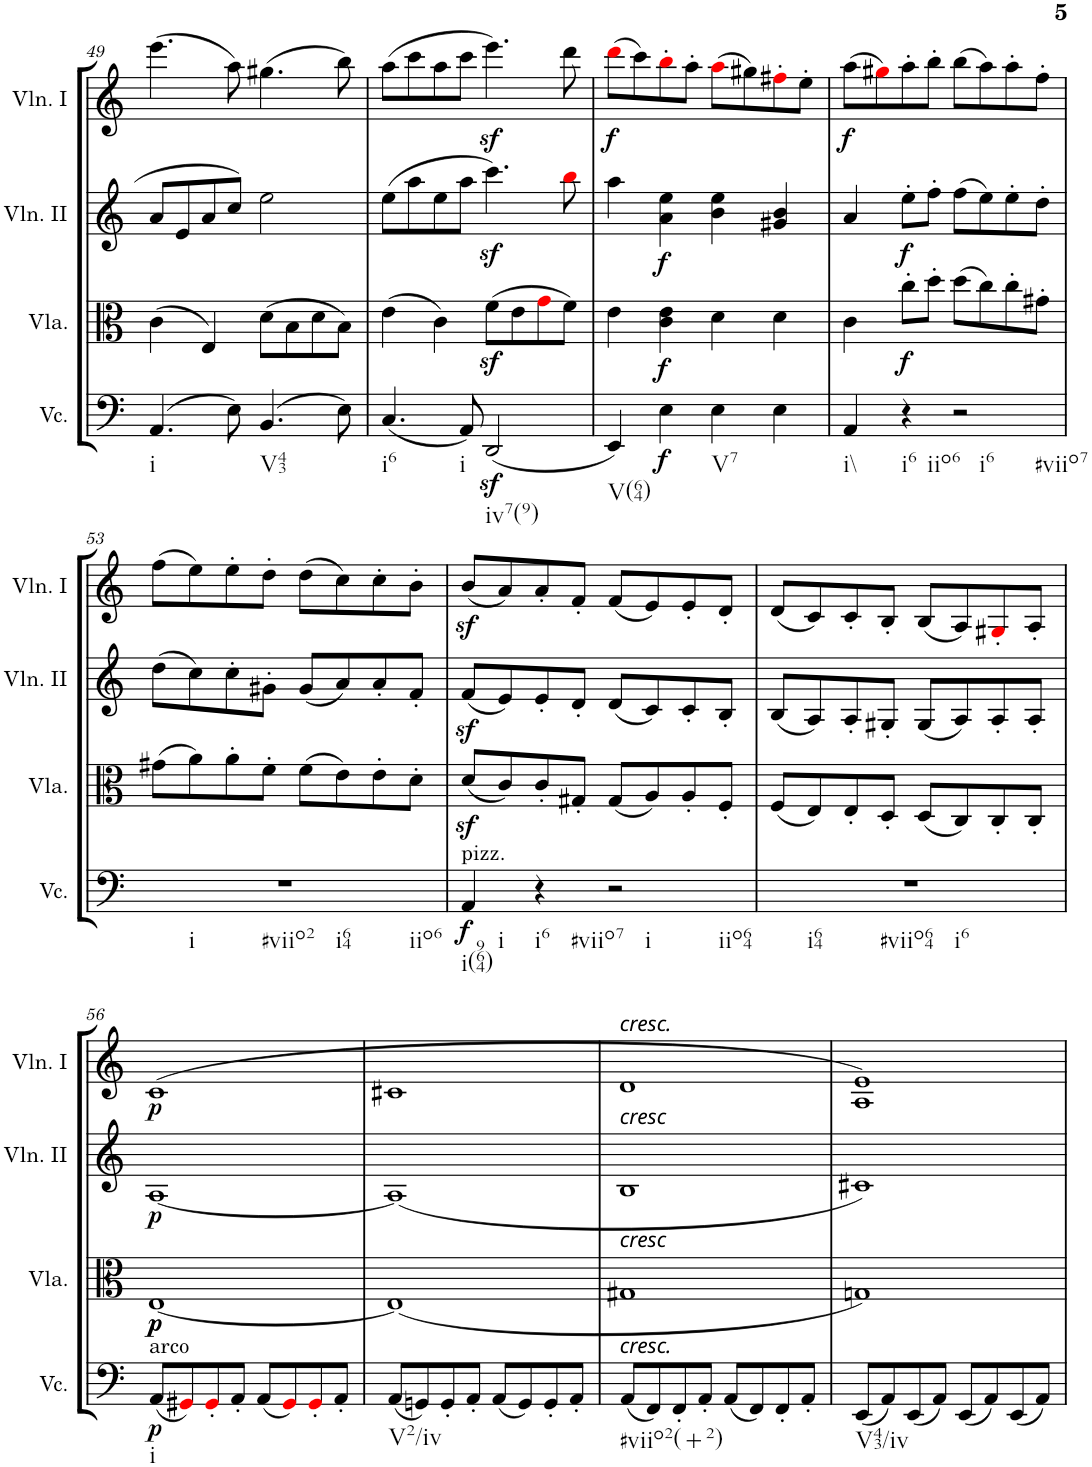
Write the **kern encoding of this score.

**kern	**dynam	**kern	**dynam	**kern	**dynam	**kern	**dynam
*part4	*part4	*part3	*part3	*part2	*part2	*part1	*part1
*staff4	*staff4	*staff3	*staff3	*staff2	*staff2	*staff1	*staff1
*I"Violoncello	*	*I"Viola	*	*I"Violino II	*	*I"Violino I	*
*I'Vc.	*	*I'Vla.	*	*I'Vln. II	*	*I'Vln. I	*
!!LO:PB:g=z
*clefF4	*	*clefC3	*	*clefG2	*	*clefG2	*
*k[]	*	*k[]	*	*k[]	*	*k[]	*
*M2/2	*	*M2/2	*	*M2/2	*	*M2/2	*
*met(c|)	*	*met(c|)	*	*met(c|)	*	*met(c|)	*
=49	=49	=49	=49	=49	=49	=49	=49
!LO:TX:b:t=i	!	!	!	!	!	!	!
(>4.AA/	.	(>4c\	.	8a/L	.	(>4.eee\	.
.	.	.	.	8e/	.	.	.
.	.	4E/)	.	8a/	.	.	.
8E\)	.	.	.	8cc/J	.	8aa\)	.
!LO:TX:b:t=V43	!	!	!	!	!	!	!
(>4.BB/	.	(>8d\L	.	2ee\	.	(>4.gg#X\	.
.	.	8B\	.	.	.	.	.
.	.	8d\	.	.	.	.	.
8E\)	.	8B\J)	.	.	.	8bb\)	.
=50	=50	=50	=50	=50	=50	=50	=50
!LO:TX:b:t=i6	!	!	!	!	!	!	!
(<4.C/	.	(>4e\	.	(>8ee\L	.	(>8aa\L	.
.	.	.	.	8aa\	.	8ccc\	.
.	.	4c\)	.	8ee\	.	8aa\	.
!LO:TX:b:t=i	!	!	!	!	!	!	!
8AA/)	.	.	.	8aa\J	.	8ccc\J	.
!LO:TX:b:t=iv7(9)	!	!	!	!	!	!	!
(<2DDz</	.	(>8fz<\L	.	4.cccz<\)	.	4.eeez<\)	.
.	.	8e\	.	.	.	.	.
.	.	8gi\	.	.	.	.	.
.	.	8f\J)	.	8bbi\	.	8ddd\	.
=51	=51	=51	=51	=51	=51	=51	=51
!LO:TX:b:t=V(64)	!	!	!	!	!	!	!
!	!	!	!	!	!	!	!LO:DY:b
4EE/)	.	4e\	.	4aa\	.	(>8dddi\L	f
.	.	.	.	.	.	8ccc\)	.
!	!LO:DY:b	!	!LO:DY:b	!	!LO:DY:b	!	!
4E\	f	4c\ 4e\	f	4a\ 4ee\	f	8bb'i\	.
.	.	.	.	.	.	8aa'\J	.
!LO:TX:b:t=V7	!	!	!	!	!	!	!
4E\	.	4d\	.	4b\ 4ee\	.	(>8aai\L	.
.	.	.	.	.	.	8gg#X\)	.
4E\	.	4d\	.	4g#X/ 4b/	.	8ff#X'i\	.
.	.	.	.	.	.	8ee'\J	.
=52	=52	=52	=52	=52	=52	=52	=52
!LO:TX:b:t=i\\	!	!	!	!	!	!	!
!	!	!	!	!	!	!	!LO:DY:b
4AA/	.	4c\	.	4a/	.	(>8aa\L	f
.	.	.	.	.	.	8gg#Xi\)	.
!LO:TX:b:t=i6	!	!	!	!	!	!	!
!LO:TX:b:t=iio6	!	!	!	!	!	!	!
!	!	!	!LO:DY:b	!	!LO:DY:b	!	!
4r	.	8cc'\L	f	8ee'\L	f	8aa'\	.
.	.	8dd'\J	.	8ff'\J	.	8bb'\J	.
!LO:TX:b:t=i6	!	!	!	!	!	!	!
!LO:TX:b:t=#viio7	!	!	!	!	!	!	!
2r	.	(>8dd\L	.	(>8ff\L	.	(>8bb\L	.
.	.	8cc\)	.	8ee\)	.	8aa\)	.
.	.	8cc'\	.	8ee'\	.	8aa'\	.
.	.	8g#X'\J	.	8dd'\J	.	8ff'\J	.
!!LO:LB:g=z
=53	=53	=53	=53	=53	=53	=53	=53
!LO:TX:b:t=i	!	!	!	!	!	!	!
!LO:TX:b:t=#viio2	!	!	!	!	!	!	!
!LO:TX:b:t=i64	!	!	!	!	!	!	!
!LO:TX:b:t=iio6	!	!	!	!	!	!	!
1r	.	(>8g#X\L	.	(>8dd\L	.	(>8ff\L	.
.	.	8a\)	.	8cc\)	.	8ee\)	.
.	.	8a'\	.	8cc'\	.	8ee'\	.
.	.	8f'\J	.	8g#X'\J	.	8dd'\J	.
.	.	(>8f\L	.	(<8g#/L	.	(>8dd\L	.
.	.	8e\)	.	8a/)	.	8cc\)	.
.	.	8e'\	.	8a'/	.	8cc'\	.
.	.	8d'\J	.	8f'/J	.	8b'\J	.
=54	=54	=54	=54	=54	=54	=54	=54
!LO:TX:a:t=pizz.	!	!	!	!	!	!	!
!LO:TX:b:t=i(964)	!	!	!	!	!	!	!
!LO:TX:b:t=i	!	!	!	!	!	!	!
!	!LO:DY:b	!	!	!	!	!	!
4AA/	f	(<8dz</L	.	(<8fz</L	.	(<8bz</L	.
.	.	8c/)	.	8e/)	.	8a/)	.
!LO:TX:b:t=i6	!	!	!	!	!	!	!
!LO:TX:b:t=#viio7	!	!	!	!	!	!	!
4r	.	8c'/	.	8e'/	.	8a'/	.
.	.	8G#X'/J	.	8d'/J	.	8f'/J	.
!LO:TX:b:t=i	!	!	!	!	!	!	!
!LO:TX:b:t=iio64	!	!	!	!	!	!	!
2r	.	(<8G#/L	.	(<8d/L	.	(<8f/L	.
.	.	8A/)	.	8c/)	.	8e/)	.
.	.	8A'/	.	8c'/	.	8e'/	.
.	.	8F'/J	.	8B'/J	.	8d'/J	.
=55	=55	=55	=55	=55	=55	=55	=55
!LO:TX:b:t=i64	!	!	!	!	!	!	!
!LO:TX:b:t=#viio64	!	!	!	!	!	!	!
!LO:TX:b:t=i6	!	!	!	!	!	!	!
1r	.	(<8F/L	.	(<8B/L	.	(<8d/L	.
.	.	8E/)	.	8A/)	.	8c/)	.
.	.	8E'/	.	8A'/	.	8c'/	.
.	.	8D'/J	.	8G#X'/J	.	8B'/J	.
.	.	(<8D/L	.	(<8G#/L	.	(<8B/L	.
.	.	8C/)	.	8A/)	.	8A/)	.
.	.	8C'/	.	8A'/	.	8G#X'i/	.
.	.	8C'/J	.	8A'/J	.	8A'/J	.
!!LO:LB:g=z
=56	=56	=56	=56	=56	=56	=56	=56
!LO:TX:a:t=arco	!	!	!	!	!	!	!
!LO:TX:b:t=i	!	!	!	!	!	!	!
!	!LO:DY:b	!	!LO:DY:b	!	!	!	!
!	!	!	!LO:DY:n=1:b	!	!LO:DY:b	!	!LO:DY:b
(<8AA/L	p	[1E	p p	[1A	p	(>1c	p
8GG#Xi/)	.	.	.	.	.	.	.
8GG#'i/	.	.	.	.	.	.	.
8AA'/J	.	.	.	.	.	.	.
(<8AA/L	.	.	.	.	.	.	.
8GG#i/)	.	.	.	.	.	.	.
8GG#'i/	.	.	.	.	.	.	.
8AA'/J	.	.	.	.	.	.	.
=57	=57	=57	=57	=57	=57	=57	=57
!LO:TX:b:t=V2/iv	!	!	!	!	!	!	!
(<8AA/L	.	(<1E]	.	(<1A]	.	1c#X	.
8GGn/)	.	.	.	.	.	.	.
8GG'/	.	.	.	.	.	.	.
8AA'/J	.	.	.	.	.	.	.
(<8AA/L	.	.	.	.	.	.	.
8GG/)	.	.	.	.	.	.	.
8GG'/	.	.	.	.	.	.	.
8AA'/J	.	.	.	.	.	.	.
=58	=58	=58	=58	=58	=58	=58	=58
!	!	!	!	!	!	!LO:TX:a:i:t=cresc.	!
!	!	!	!	!LO:TX:a:i:t=cresc	!	!	!
!	!	!LO:TX:a:i:t=cresc	!	!	!	!	!
!LO:TX:a:i:t=cresc.	!	!	!	!	!	!	!
!LO:TX:b:t=#viio2(+2)	!	!	!	!	!	!	!
(<8AA/L	.	1G#X	.	1B	.	1d	.
8FF/)	.	.	.	.	.	.	.
8FF'/	.	.	.	.	.	.	.
8AA'/J	.	.	.	.	.	.	.
(<8AA/L	.	.	.	.	.	.	.
8FF/)	.	.	.	.	.	.	.
8FF'/	.	.	.	.	.	.	.
8AA'/J	.	.	.	.	.	.	.
=59	=59	=59	=59	=59	=59	=59	=59
!LO:TX:b:t=V43/iv	!	!	!	!	!	!	!
(<8EE/L	.	1Gn)	.	1c#X)	.	1A 1e)	.
8AA/)	.	.	.	.	.	.	.
(<8EE/	.	.	.	.	.	.	.
8AA/J)	.	.	.	.	.	.	.
(<8EE/L	.	.	.	.	.	.	.
8AA/)	.	.	.	.	.	.	.
(<8EE/	.	.	.	.	.	.	.
8AA/J)	.	.	.	.	.	.	.
=	=	=	=	=	=	=	=
*-	*-	*-	*-	*-	*-	*-	*-
